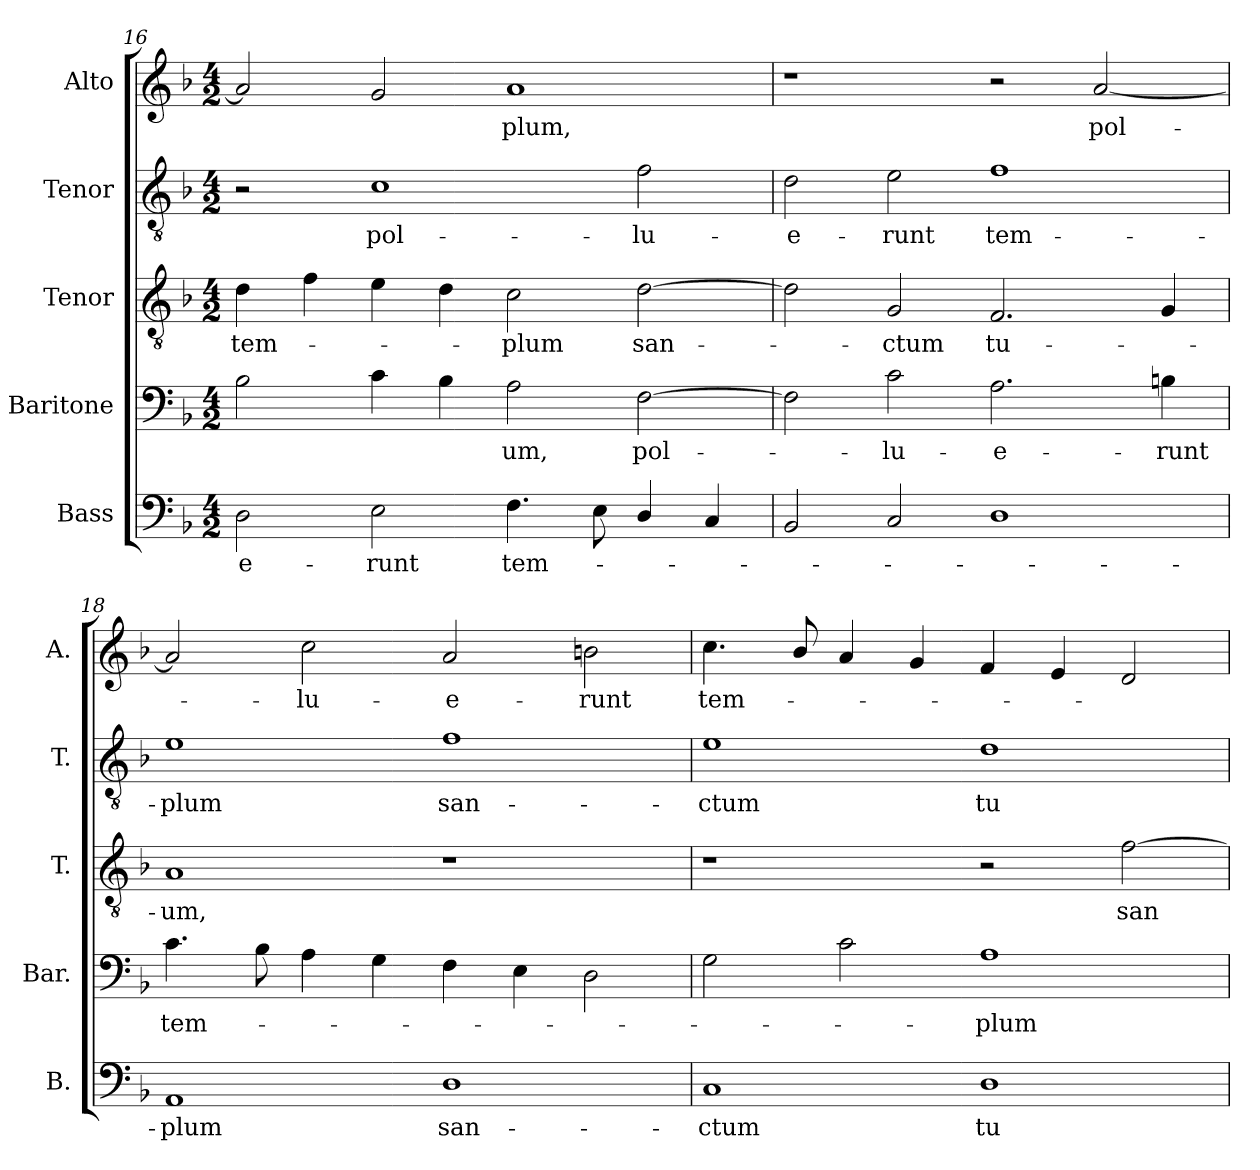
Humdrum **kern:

**kern	**text	**kern	**text	**kern	**text	**kern	**text	**kern	**text
*part5	*part5	*part4	*part4	*part3	*part3	*part2	*part2	*part1	*part1
*staff5	*staff5	*staff4	*staff4	*staff3	*staff3	*staff2	*staff2	*staff1	*staff1
*I"Bass	*	*I"Baritone	*	*I"Tenor	*	*I"Tenor	*	*I"Alto	*
*I'B.	*	*I'Bar.	*	*I'T.	*	*I'T.	*	*I'A.	*
!!LO:PB:g=z
*clefF4	*	*clefF4	*	*clefGv2	*	*clefGv2	*	*clefG2	*
*	*	*	*	*ITrd7c12	*	*ITrd7c12	*	*	*
*k[b-]	*	*k[b-]	*	*k[b-]	*	*k[b-]	*	*k[b-]	*
*F:	*	*F:	*	*F:	*	*F:	*	*F:	*
*M4/2	*	*M4/2	*	*M4/2	*	*M4/2	*	*M4/2	*
=16	=16	=16	=16	=16	=16	=16	=16	=16	=16
!	!LO:LY:b:color=#000000	!	!	!	!	!	!	!	!
!	!	!	!	!	!LO:LY:b:color=#000000	!	!	!	!
2Di\	-e-	2B-i\	.	4Di\	tem-	2r	.	2ai/]	.
.	.	.	.	4Fi\	.	.	.	.	.
!	!LO:LY:b:color=#000000	!	!	!	!	!	!	!	!
!	!	!	!	!	!	!	!LO:LY:b:color=#000000	!	!
2Ei\	-runt	4ci\	.	4Ei\	.	1Ci	pol-	2gi/	.
.	.	4B-i\	.	4Di\	.	.	.	.	.
!	!LO:LY:b:color=#000000	!	!	!	!	!	!	!	!
!	!	!	!LO:LY:b:color=#000000	!	!	!	!	!	!
!	!	!	!	!	!LO:LY:b:color=#000000	!	!	!	!
!	!	!	!	!	!	!	!	!	!LO:LY:b:color=#000000
4.Fi\	tem-	2Ai\	-um,	2Ci\	-plum	.	.	1ai	-plum,
8Ei\	.	.	.	.	.	.	.	.	.
!	!	!	!LO:LY:b:color=#000000	!	!	!	!	!	!
!	!	!	!	!	!LO:LY:b:color=#000000	!	!	!	!
!	!	!	!	!	!	!	!LO:LY:b:color=#000000	!	!
4Di/	.	[2Fi\	pol-	[2Di\	san-	2Fi\	-lu-	.	.
4Ci/	.	.	.	.	.	.	.	.	.
=17	=17	=17	=17	=17	=17	=17	=17	=17	=17
!	!	!	!	!	!	!	!LO:LY:b:color=#000000	!	!
2BB-i/	.	2Fi\]	.	2Di\]	.	2Di\	-e-	1r	.
!	!	!	!LO:LY:b:color=#000000	!	!	!	!	!	!
!	!	!	!	!	!LO:LY:b:color=#000000	!	!	!	!
!	!	!	!	!	!	!	!LO:LY:b:color=#000000	!	!
2Ci/	.	2ci\	-lu-	2GGi/	-ctum	2Ei\	-runt	.	.
!	!	!	!LO:LY:b:color=#000000	!	!	!	!	!	!
!	!	!	!	!	!LO:LY:b:color=#000000	!	!	!	!
!	!	!	!	!	!	!	!LO:LY:b:color=#000000	!	!
1Di	.	2.Ai\	-e-	2.FFi/	tu-	1Fi	tem-	2r	.
!	!	!	!	!	!	!	!	!	!LO:LY:b:color=#000000
.	.	.	.	.	.	.	.	[2ai/	pol-
!	!	!	!LO:LY:b:color=#000000	!	!	!	!	!	!
.	.	4Bni\	-runt	4GGi/	.	.	.	.	.
=18	=18	=18	=18	=18	=18	=18	=18	=18	=18
!	!LO:LY:b:color=#000000	!	!	!	!	!	!	!	!
!	!	!	!LO:LY:b:color=#000000	!	!	!	!	!	!
!	!	!	!	!	!LO:LY:b:color=#000000	!	!	!	!
!	!	!	!	!	!	!	!LO:LY:b:color=#000000	!	!
1AAi	-plum	4.ci\	tem-	1AAi	-um,	1Ei	-plum	2ai/]	.
.	.	8B-i\	.	.	.	.	.	.	.
!	!	!	!	!	!	!	!	!	!LO:LY:b:color=#000000
.	.	4Ai\	.	.	.	.	.	2cci\	-lu-
.	.	4Gi\	.	.	.	.	.	.	.
!	!LO:LY:b:color=#000000	!	!	!	!	!	!	!	!
!	!	!	!	!	!	!	!LO:LY:b:color=#000000	!	!
!	!	!	!	!	!	!	!	!	!LO:LY:b:color=#000000
1Di	san-	4Fi\	.	1r	.	1Fi	san-	2ai/	-e-
.	.	4Ei\	.	.	.	.	.	.	.
!	!	!	!	!	!	!	!	!	!LO:LY:b:color=#000000
.	.	2Di\	.	.	.	.	.	2bni\	-runt
=19	=19	=19	=19	=19	=19	=19	=19	=19	=19
!	!LO:LY:b:color=#000000	!	!	!	!	!	!	!	!
!	!	!	!	!	!	!	!LO:LY:b:color=#000000	!	!
!	!	!	!	!	!	!	!	!	!LO:LY:b:color=#000000
1Ci	-ctum	2Gi\	.	1r	.	1Ei	-ctum	4.cci\	tem-
.	.	.	.	.	.	.	.	8b-i/	.
.	.	2ci\	.	.	.	.	.	4ai/	.
.	.	.	.	.	.	.	.	4gi/	.
!	!LO:LY:b:color=#000000	!	!	!	!	!	!	!	!
!	!	!	!LO:LY:b:color=#000000	!	!	!	!	!	!
!	!	!	!	!	!	!	!LO:LY:b:color=#000000	!	!
1Di	tu-	1Ai	-plum	2r	.	1Di	tu-	4fi/	.
.	.	.	.	.	.	.	.	4ei/	.
!	!	!	!	!	!LO:LY:b:color=#000000	!	!	!	!
.	.	.	.	[2Fi\	san-	.	.	2di/	.
=	=	=	=	=	=	=	=	=	=
*-	*-	*-	*-	*-	*-	*-	*-	*-	*-
